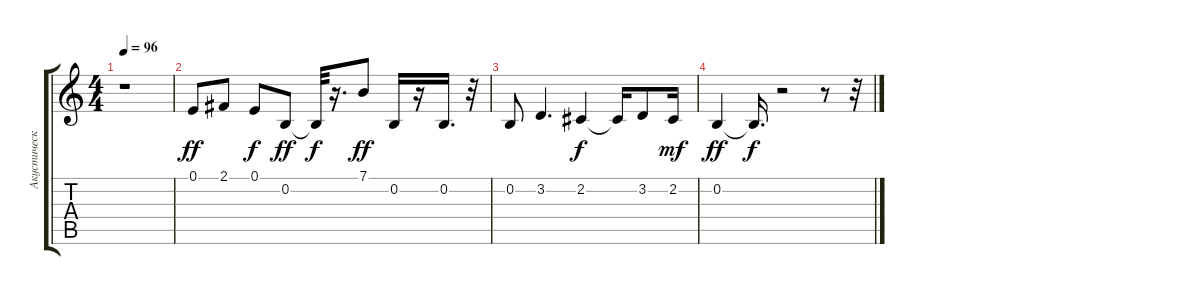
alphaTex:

\track ("Акустический Гранд Роял" "Акустическ") {instrument acousticgrandpiano}
\staff {score tabs}
\tuning (E4 B3 G3 D3 A2 E2) {hide}
\ts (4 4)
\tempo 96
\clef g2
\ks c
r.1{dy f} |
0.1.8{dy ff} 2.1.8 0.1.8{dy f} 0.2.8{dy ff} 0.2{t}.32{dy f} r.16{d} 7.1.8{dy ff} 0.2.16 r.16 0.2.16{d} r.32 |
0.2.8 3.2.4{d} 2.2.4{dy f} 2.2{t}.16 3.2.8 2.2.16{dy mf} |
0.2.4{dy ff} 0.2{t}.16{d dy f} r.2 r.8 r.32
